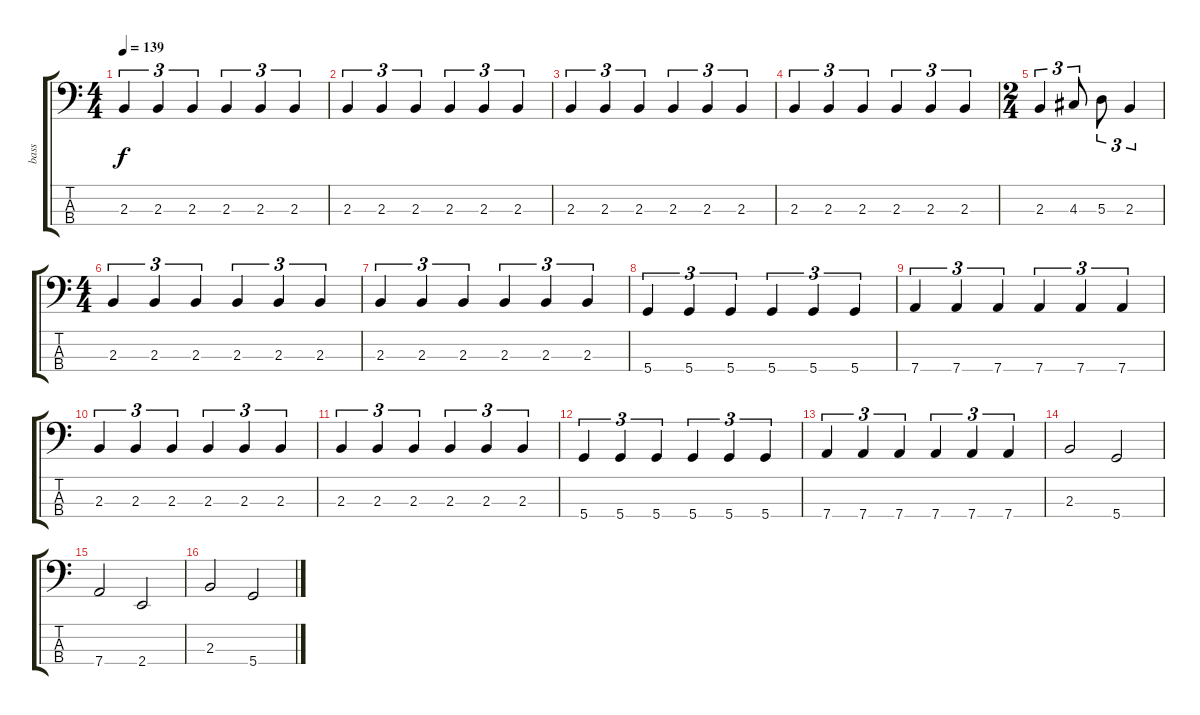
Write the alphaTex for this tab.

\track ("bass" "bass") {instrument distortionguitar}
\staff {score tabs}
\tuning (G2 D2 A1 D1) {hide}
\ts (4 4)
\tempo 139
\clef f4
\ks c
2.3.4{tu (3 2) dy f} 2.3.4{tu (3 2)} 2.3.4{tu (3 2)} 2.3.4{tu (3 2)} 2.3.4{tu (3 2)} 2.3.4{tu (3 2)} |
2.3.4{tu (3 2)} 2.3.4{tu (3 2)} 2.3.4{tu (3 2)} 2.3.4{tu (3 2)} 2.3.4{tu (3 2)} 2.3.4{tu (3 2)} |
2.3.4{tu (3 2)} 2.3.4{tu (3 2)} 2.3.4{tu (3 2)} 2.3.4{tu (3 2)} 2.3.4{tu (3 2)} 2.3.4{tu (3 2)} |
2.3.4{tu (3 2)} 2.3.4{tu (3 2)} 2.3.4{tu (3 2)} 2.3.4{tu (3 2)} 2.3.4{tu (3 2)} 2.3.4{tu (3 2)} |
\ts (2 4)
2.3.4{tu (3 2)} 4.3.8{tu (3 2)} 5.3.8{tu (3 2)} 2.3.4{tu (3 2)} |
\ts (4 4)
2.3.4{tu (3 2)} 2.3.4{tu (3 2)} 2.3.4{tu (3 2)} 2.3.4{tu (3 2)} 2.3.4{tu (3 2)} 2.3.4{tu (3 2)} |
2.3.4{tu (3 2)} 2.3.4{tu (3 2)} 2.3.4{tu (3 2)} 2.3.4{tu (3 2)} 2.3.4{tu (3 2)} 2.3.4{tu (3 2)} |
5.4.4{tu (3 2)} 5.4.4{tu (3 2)} 5.4.4{tu (3 2)} 5.4.4{tu (3 2)} 5.4.4{tu (3 2)} 5.4.4{tu (3 2)} |
7.4.4{tu (3 2)} 7.4.4{tu (3 2)} 7.4.4{tu (3 2)} 7.4.4{tu (3 2)} 7.4.4{tu (3 2)} 7.4.4{tu (3 2)} |
2.3.4{tu (3 2)} 2.3.4{tu (3 2)} 2.3.4{tu (3 2)} 2.3.4{tu (3 2)} 2.3.4{tu (3 2)} 2.3.4{tu (3 2)} |
2.3.4{tu (3 2)} 2.3.4{tu (3 2)} 2.3.4{tu (3 2)} 2.3.4{tu (3 2)} 2.3.4{tu (3 2)} 2.3.4{tu (3 2)} |
5.4.4{tu (3 2)} 5.4.4{tu (3 2)} 5.4.4{tu (3 2)} 5.4.4{tu (3 2)} 5.4.4{tu (3 2)} 5.4.4{tu (3 2)} |
7.4.4{tu (3 2)} 7.4.4{tu (3 2)} 7.4.4{tu (3 2)} 7.4.4{tu (3 2)} 7.4.4{tu (3 2)} 7.4.4{tu (3 2)} |
2.3.2 5.4.2 |
7.4.2 2.4.2 |
2.3.2 5.4.2
